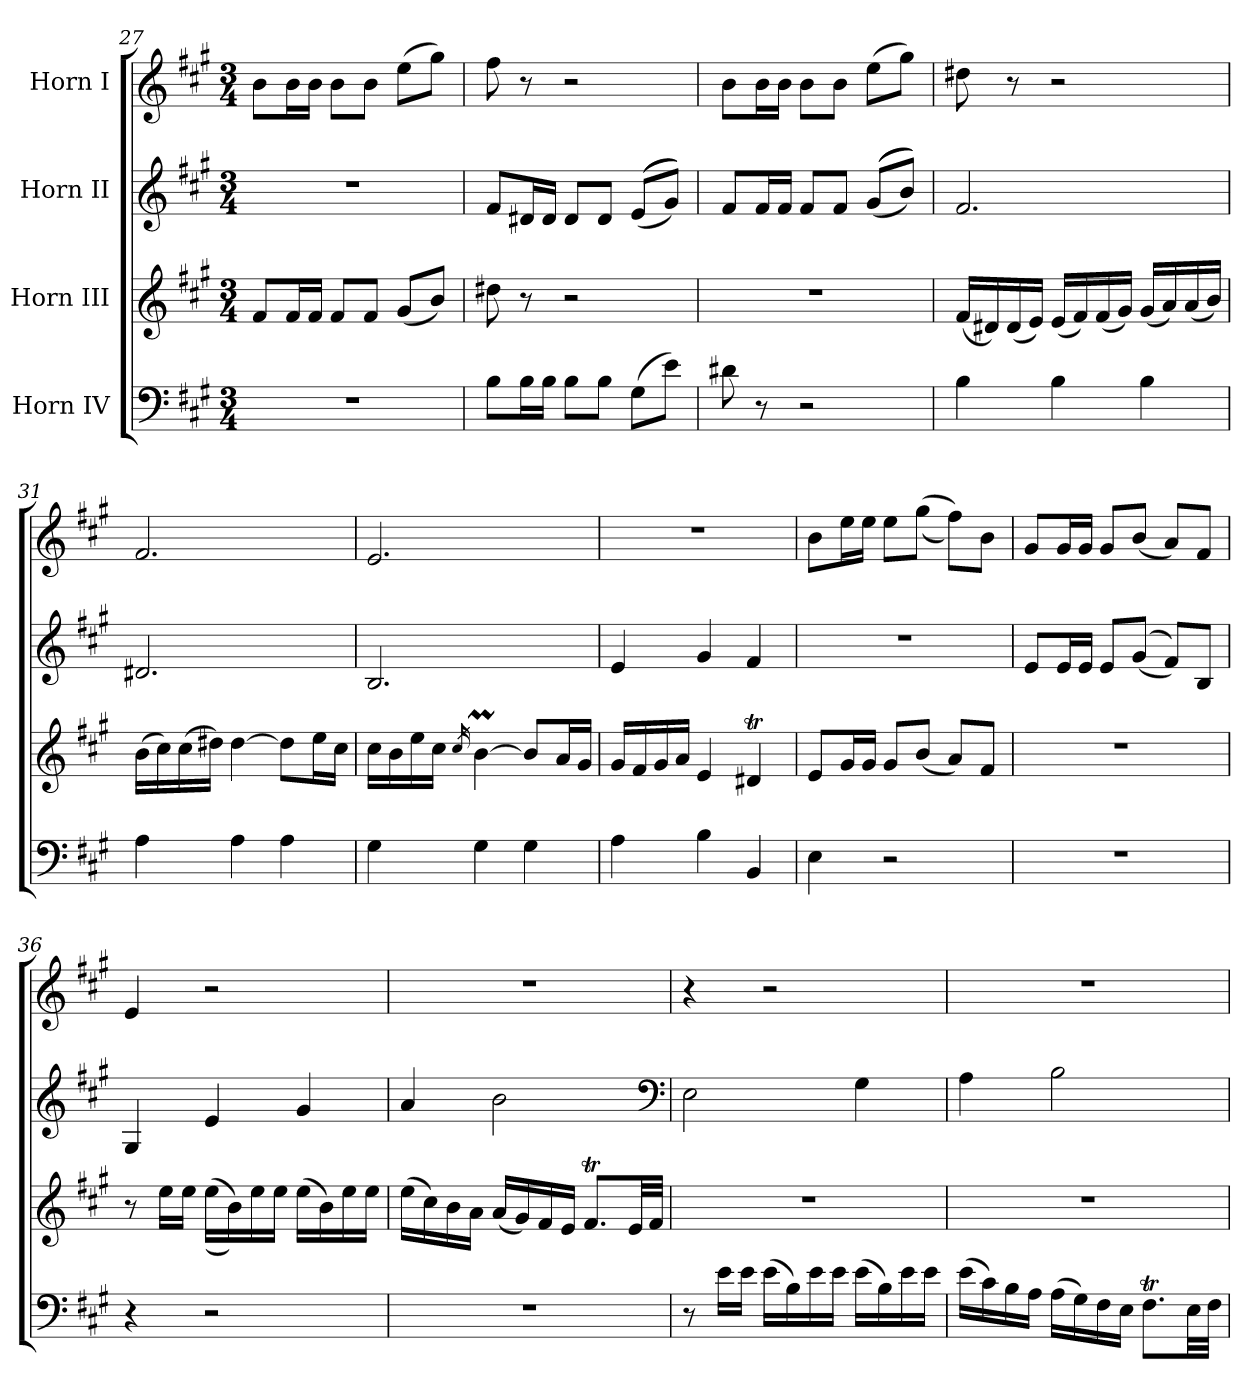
**kern	**kern	**kern	**kern
*part4	*part3	*part2	*part1
*staff4	*staff3	*staff2	*staff1
*I"Horn IV	*I"Horn III	*I"Horn II	*I"Horn I
*clefF4	*clefG2	*clefG2	*clefG2
*ITrd4c7	*ITrd4c7	*ITrd4c7	*ITrd4c7
*k[f#c#]	*k[f#c#]	*k[f#c#]	*k[f#c#]
*M3/4	*M3/4	*M3/4	*M3/4
=27	=27	=27	=27
2.r	8B/L	2.r	8e\L
.	16B/L	.	16e\L
.	16B/JJ	.	16e\JJ
.	8B/L	.	8e\L
.	8B/J	.	8e\J
.	(8c#/L	.	(8a\L
.	8e/J)	.	8cc#\J)
=28	=28	=28	=28
8E\L	8g#X\	8B/L	8b\
16E\L	8r	16G#X/L	8r
16E\JJ	.	16G#/JJ	.
8E\L	2r	8G#/L	2r
8E\J	.	8G#/J	.
(8C#\L	.	(((8A/L	.
8A\J)	.	8c#/J)))	.
=29	=29	=29	=29
8G#X\	2.r	8B/L	8e\L
8r	.	16B/L	16e\L
.	.	16B/JJ	16e\JJ
2r	.	8B/L	8e\L
.	.	8B/J	8e\J
.	.	(((8c#/L	(8a\L
.	.	8e/J)))	8cc#\J)
!!LO:PB:g=z
=30	=30	=30	=30
4E\	(16B/LL	2.B/	8g#X\
.	16G#X/)	.	.
.	(16G#/	.	8r
.	16A/JJ)	.	.
4E\	(16A/LL	.	2r
.	16B/)	.	.
.	(16B/	.	.
.	16c#/JJ)	.	.
4E\	(16c#/LL	.	.
.	16d/)	.	.
.	(16d/	.	.
.	16e/JJ)	.	.
=31	=31	=31	=31
4D\	(16e\LL	2.G#X/	2.B/
.	16f#\)	.	.
.	(16f#\	.	.
.	16g#X\JJ)	.	.
4D\	[4g#\	.	.
4D\	8g#\L]	.	.
.	16a\L	.	.
.	16f#\JJ	.	.
=32	=32	=32	=32
4C#\	16f#\LL	2.E/	2.A/
.	16e\	.	.
.	16a\	.	.
.	16f#\JJ	.	.
.	16qf#/	.	.
4C#\	[4eM\	.	.
4C#\	8e/L]	.	.
.	16d/L	.	.
.	16c#/JJ	.	.
=33	=33	=33	=33
4D\	16c#/LL	4A/	2.r
.	16B/	.	.
.	16c#/	.	.
.	16d/JJ	.	.
4E\	4A/	4c#/	.
4EE/	4G#Xt/	4B/	.
=34	=34	=34	=34
4AA\	8A/L	2.r	8e\L
.	16c#/L	.	16a\L
.	16c#/JJ	.	16a\JJ
2r	8c#/L	.	8a\L
.	(8e/J	.	((8cc#\J
.	8d/L)	.	8b\L))
.	8B/J	.	8e\J
!!LO:LB:g=z
=35	=35	=35	=35
2.r	2.r	8A/L	8c#/L
.	.	16A/L	16c#/L
.	.	16A/JJ	16c#/JJ
.	.	8A/L	8c#/L
.	.	((8c#/J	(8e/J
.	.	8B/L))	8d/L)
.	.	8E/J	8B/J
=36	=36	=36	=36
4r	8r	4C#/	4A/
.	16a\LL	.	.
.	16a\JJ	.	.
2r	((16a\LL	4A/	2r
.	16e\))	.	.
.	16a\	.	.
.	16a\JJ	.	.
.	(16a\LL	4c#/	.
.	16e\)	.	.
.	16a\	.	.
.	16a\JJ	.	.
=37	=37	=37	=37
2.r	(16a\LL	4d/	2.r
.	16f#\)	.	.
.	16e\	.	.
.	16d\JJ	.	.
.	(16d/LL	2e\	.
.	16c#/)	.	.
.	16B/	.	.
.	16A/JJ	.	.
*	*	*clefF4	*
.	8.BT/L	.	.
.	32A/LL	.	.
.	32B/JJJ	.	.
=38	=38	=38	=38
8r	2.r	2AA\	4r
16A\LL	.	.	.
16A\JJ	.	.	.
(16A\LL	.	.	2r
16E\)	.	.	.
16A\	.	.	.
16A\JJ	.	.	.
(16A\LL	.	4C#\	.
16E\)	.	.	.
16A\	.	.	.
16A\JJ	.	.	.
!!LO:PB:g=z
=39	=39	=39	=39
(16A\LL	2.r	4D\	2.r
16F#\)	.	.	.
16E\	.	.	.
16D\JJ	.	.	.
(16D\LL	.	2E\	.
16C#\)	.	.	.
16BB\	.	.	.
16AA\JJ	.	.	.
8.BBT\L	.	.	.
32AA\LL	.	.	.
32BB\JJJ	.	.	.
=	=	=	=
*-	*-	*-	*-
